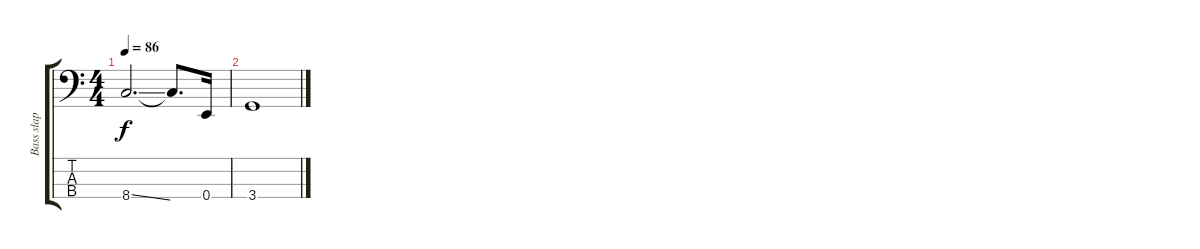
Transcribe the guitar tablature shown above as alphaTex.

\track ("Bass slap effect" "Bass slap ") {instrument slapbass2}
\staff {score tabs}
\tuning (G2 D2 A1 E1) {hide}
\ts (4 4)
\tempo 86
\clef f4
\ks c
8.4{ss}.2{d dy f} 8.4{t}.8{d} 0.4.16 |
3.4.1
